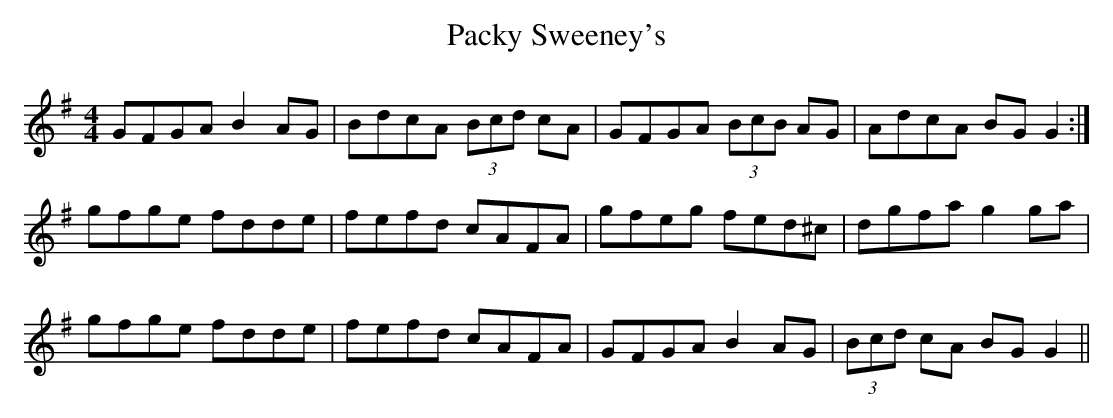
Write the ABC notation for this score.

X:1
T: Packy Sweeney's
M: 4/4
L: 1/8
K: G
GFGA B2 AG|BdcA (3Bcd cA|GFGA (3BcB AG|AdcA BG G2 :|
gfge fdde|fefd cAFA|gfeg fed^c|dgfa g2 ga|
gfge fdde|fefd cAFA|GFGA B2 AG|(3Bcd cA BG G2 ||
